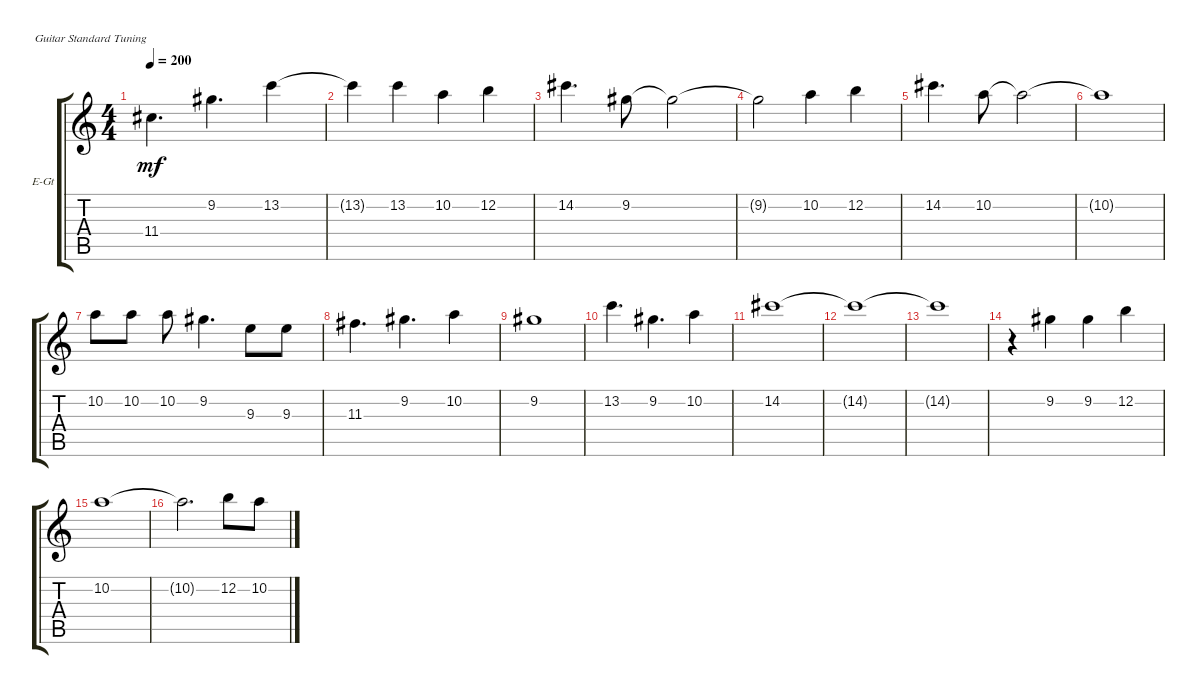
\bracketExtendMode groupsimilarinstruments
\firstSystemTrackNameOrientation horizontal
\otherSystemsTrackNameOrientation horizontal
\track ("Electric Guitar" "E-Gt") {instrument distortionguitar}
\staff {score tabs}
\tuning (E4 B3 G3 D3 A2 E2)
\ts (4 4)
\tempo 200
\clef g2
\scale
0.333333
\ks c
11.4.4{d dy mf} 9.2.4{d} 13.2.4 |
\scale
0.333333 13.2{t}.4 13.2.4 10.2.4 12.2.4 |
\scale
0.333333 14.2.4{d} 9.2.8 9.2{t}.2 |
\scale
0.333333 9.2{t}.2 10.2.4 12.2.4 |
\scale
0.333333 14.2.4{d} 10.2.8 10.2{t}.2 |
\scale
0.333333 10.2{t}.1 |
\scale
0.333333 10.2.8 10.2.8 10.2.8 9.2.4{d} 9.3.8 9.3.8 |
\scale
0.333333 11.3.4{d} 9.2.4{d} 10.2.4 |
\scale
0.333333 9.2.1 |
\scale
0.333333 13.2.4{d} 9.2.4{d} 10.2.4 |
\scale
0.333333 14.2.1 |
\scale
0.333333 14.2{t}.1 |
\scale
0.333333 14.2{t}.1 |
\scale
0.333333 r.4 9.2.4 9.2.4 12.2.4 |
\scale
0.333333 10.2.1 |
\scale
0.333333 10.2{t}.2{d} 12.2.8 10.2.8
